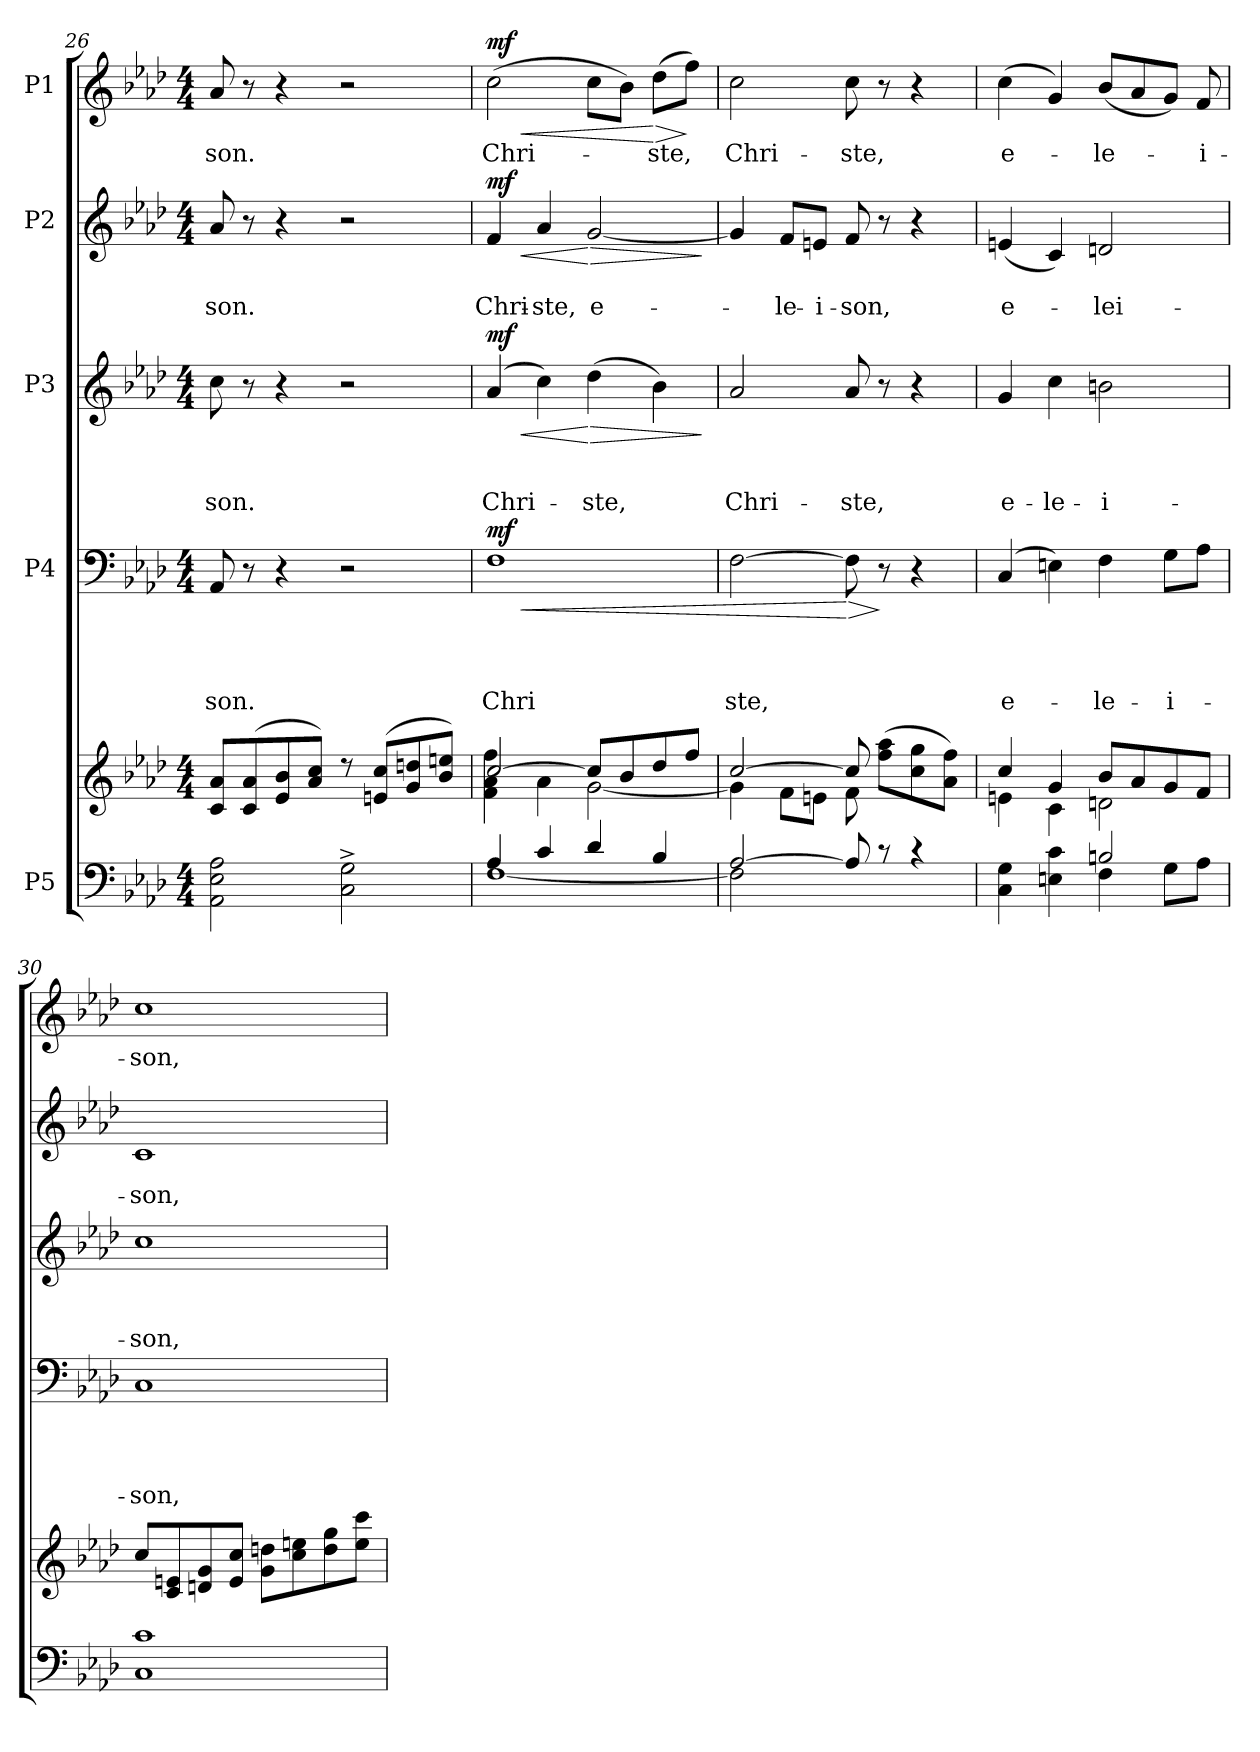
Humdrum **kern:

**kern	**kern	**kern	**text	**text	**text	**text	**dynam	**kern	**text	**text	**text	**dynam	**kern	**text	**text	**dynam	**kern	**text	**dynam
*part5	*part5	*part4	*part4	*part4	*part4	*part4	*part4	*part3	*part3	*part3	*part3	*part3	*part2	*part2	*part2	*part2	*part1	*part1	*part1
*staff6	*staff5	*staff4	*staff4	*staff4	*staff4	*staff4	*staff4	*staff3	*staff3	*staff3	*staff3	*staff3	*staff2	*staff2	*staff2	*staff2	*staff1	*staff1	*staff1
*I"P5	*	*I"P4	*	*	*	*	*	*I"P3	*	*	*	*	*I"P2	*	*	*	*I"P1	*	*
*clefF4	*clefG2	*clefF4	*	*	*	*	*	*clefG2	*	*	*	*	*clefG2	*	*	*	*clefG2	*	*
*	*	*	*	*	*	*	*	*ITrd7c12	*	*	*	*	*	*	*	*	*	*	*
*k[b-e-a-d-]	*k[b-e-a-d-]	*k[b-e-a-d-]	*	*	*	*	*	*k[b-e-a-d-]	*	*	*	*	*k[b-e-a-d-]	*	*	*	*k[b-e-a-d-]	*	*
*A-:	*A-:	*A-:	*	*	*	*	*	*A-:	*	*	*	*	*A-:	*	*	*	*A-:	*	*
*M4/4	*M4/4	*M4/4	*	*	*	*	*	*M4/4	*	*	*	*	*M4/4	*	*	*	*M4/4	*	*
=26	=26	=26	=26	=26	=26	=26	=26	=26	=26	=26	=26	=26	=26	=26	=26	=26	=26	=26	=26
*^	*^	*	*	*	*	*	*	*	*	*	*	*	*	*	*	*	*	*	*
!	!	!	!	!	!	!	!	!LO:LY:b	!	!	!	!	!LO:LY:b	!	!	!	!LO:LY:b	!	!	!LO:LY:b	!
2AA-\ 2E-\ 2A-\	1ryy	8c/ 8a-/L	1ryy	8AA-/	.	.	.	-son.	.	8c\	.	.	-son.	.	8a-/	.	-son.	.	8a-/	-son.	.
.	.	(<8c/ 8a-/	.	8r	.	.	.	.	.	8r	.	.	.	.	8r	.	.	.	8r	.	.
.	.	8e-/ 8b-/	.	4r	.	.	.	.	.	4r	.	.	.	.	4r	.	.	.	4r	.	.
.	.	8a-/ 8cc/J)	.	.	.	.	.	.	.	.	.	.	.	.	.	.	.	.	.	.	.
2C\^> 2G\^>	.	8r	.	2r	.	.	.	.	.	2r	.	.	.	.	2r	.	.	.	2r	.	.
.	.	(<8en/ 8cc/L	.	.	.	.	.	.	.	.	.	.	.	.	.	.	.	.	.	.	.
.	.	8g/ 8ddn/	.	.	.	.	.	.	.	.	.	.	.	.	.	.	.	.	.	.	.
.	.	8b-/ 8een/J)	.	.	.	.	.	.	.	.	.	.	.	.	.	.	.	.	.	.	.
!!LO:LB:g=z
=27	=27	=27	=27	=27	=27	=27	=27	=27	=27	=27	=27	=27	=27	=27	=27	=27	=27	=27	=27	=27	=27
!	!	!	!	!	!	!	!	!LO:LY:b	!LO:HP:b	!	!	!	!LO:LY:b	!LO:HP:b	!	!	!LO:LY:b	!LO:HP:b	!	!LO:LY:b	!LO:HP:b
!	!	!	!	!	!	!	!	!	!LO:DY:n=1:a	!	!	!	!	!LO:DY:n=1:a	!	!	!	!LO:DY:n=1:a	!	!	!LO:DY:n=1:a
4A-/	[<1F	[>2cc/	4f\ 4a-\ 4ff\	1F	.	.	.	Chri	< mf	(>4A-/	.	.	Chri-	< mf	4f/	.	Chri-	< mf	(>2cc\	Chri-	< mf
!	!	!	!	!	!	!	!	!	!	!	!	!	!	!	!	!	!LO:LY:b	!	!	!	!
4c/	.	.	4a-\	.	.	.	.	.	.	4c\)	.	.	.	.	4a-/	.	-ste,	.	.	.	.
!	!	!	!	!	!	!	!	!	!	!	!	!	!LO:LY:b	!LO:HP:n=1:b	!	!	!LO:LY:b	!LO:HP:n=1:b	!	!	!
4d-/	.	8cc/L]	[<2g\	.	.	.	.	.	.	(>4d-\	.	.	-ste,	[ >	[<2g/	.	e-	[ >	8cc\L	.	.
.	.	8b-/	.	.	.	.	.	.	.	.	.	.	.	.	.	.	.	.	8b-\J)	.	.
!	!	!	!	!	!	!	!	!	!	!	!	!	!	!	!	!	!	!	!	!LO:LY:b	!LO:HP:n=1:b
4B-/	.	8dd-/	.	.	.	.	.	.	.	4B-\)	.	.	.	.	.	.	.	.	(>8dd-\L	-ste,	[ >
.	.	8ff/J	.	.	.	.	.	.	.	.	.	.	.	.	.	.	.	.	8ff\J)	.	]
*v	*v	*	*	*	*	*	*	*	*	*	*	*	*	*	*	*	*	*	*	*	*
*	*v	*v	*	*	*	*	*	*	*	*	*	*	*	*	*	*	*	*	*	*
.	.	.	.	.	.	.	.	.	.	.	.	]	.	.	.	]	.	.	.
=28	=28	=28	=28	=28	=28	=28	=28	=28	=28	=28	=28	=28	=28	=28	=28	=28	=28	=28	=28
*^	*^	*	*	*	*	*	*	*	*	*	*	*	*	*	*	*	*	*	*
!	!	!	!	!	!	!	!	!LO:LY:b	!	!	!	!	!LO:LY:b	!	!	!	!	!	!	!LO:LY:b	!
[>2A-/	2F\]	[>2cc/	4g\]	[>2F\	.	.	.	ste,	.	2A-/	.	.	Chri-	.	4g/]	.	.	.	2cc\	Chri-	.
!	!	!	!	!	!	!	!	!	!	!	!	!	!	!	!	!	!LO:LY:b	!	!	!	!
.	.	.	8f\L	.	.	.	.	.	.	.	.	.	.	.	8f/L	.	-le-	.	.	.	.
!	!	!	!	!	!	!	!	!	!	!	!	!	!	!	!	!	!LO:LY:b	!	!	!	!
.	.	.	8en\J	.	.	.	.	.	.	.	.	.	.	.	8en/J	.	-i-	.	.	.	.
!	!	!	!	!	!	!	!	!	!LO:HP:n=1:b	!	!	!	!LO:LY:b	!	!	!	!LO:LY:b	!	!	!LO:LY:b	!
8A-/]	2ryy	8cc/]	8f\	8F\]	.	.	.	.	[ >	8A-/	.	.	-ste,	.	8f/	.	-son,	.	8cc\	-ste,	.
8rc	.	4.ryy	(>8ff\ 8aa-\L	8r	.	.	.	.	]	8r	.	.	.	.	8r	.	.	.	8r	.	.
4rc	.	.	8cc\ 8gg\	4r	.	.	.	.	.	4r	.	.	.	.	4r	.	.	.	4r	.	.
.	.	.	8a-\ 8ff\J)	.	.	.	.	.	.	.	.	.	.	.	.	.	.	.	.	.	.
=29	=29	=29	=29	=29	=29	=29	=29	=29	=29	=29	=29	=29	=29	=29	=29	=29	=29	=29	=29	=29	=29
!	!	!	!	!	!	!	!	!LO:LY:b	!	!	!	!	!LO:LY:b	!	!	!	!LO:LY:b	!	!	!LO:LY:b	!
2ryy	4C\ 4G\	4cc/	4en\	(<4C/	.	.	.	e-	.	4G/	.	.	e-	.	(<4en/	.	e-	.	(>4cc\	e-	.
!	!	!	!	!	!	!	!	!	!	!	!	!	!LO:LY:b	!	!	!	!	!	!	!	!
.	4En\ 4c\	4g/	4c\	4En\)	.	.	.	.	.	4c\	.	.	-le-	.	4c/)	.	.	.	4g/)	.	.
!	!	!	!	!	!	!	!	!LO:LY:b	!	!	!	!	!LO:LY:b	!	!	!	!LO:LY:b	!	!	!LO:LY:b	!
2Bn/	4F\	8b-/L	2dn\	4F\	.	.	.	-le-	.	2Bn\	.	.	-i-	.	2dn/	.	-lei-	.	(<8b-/L	-le-	.
.	.	8a-/	.	.	.	.	.	.	.	.	.	.	.	.	.	.	.	.	8a-/	.	.
!	!	!	!	!	!	!	!	!LO:LY:b	!	!	!	!	!	!	!	!	!	!	!	!	!
.	8G\L	8g/	.	8G\L	.	.	.	-i-	.	.	.	.	.	.	.	.	.	.	8g/J)	.	.
!	!	!	!	!	!	!	!	!	!	!	!	!	!	!	!	!	!	!	!	!LO:LY:b	!
.	8A-\J	8f/J	.	8A-\J	.	.	.	.	.	.	.	.	.	.	.	.	.	.	8f/	-i-	.
=30	=30	=30	=30	=30	=30	=30	=30	=30	=30	=30	=30	=30	=30	=30	=30	=30	=30	=30	=30	=30	=30
!	!	!	!	!	!	!	!	!LO:LY:b	!	!	!	!	!LO:LY:b	!	!	!	!LO:LY:b	!	!	!LO:LY:b	!
1ryy	1C 1c	8cc/L	2ryy	1C	.	.	.	-son,	.	1c	.	.	-son,	.	1c	.	-son,	.	1cc	-son,	.
.	.	8c/ 8en/	.	.	.	.	.	.	.	.	.	.	.	.	.	.	.	.	.	.	.
.	.	8dn/ 8g/	.	.	.	.	.	.	.	.	.	.	.	.	.	.	.	.	.	.	.
.	.	8e/ 8cc/J	.	.	.	.	.	.	.	.	.	.	.	.	.	.	.	.	.	.	.
.	.	2ryy	8g\ 8ddn\L	.	.	.	.	.	.	.	.	.	.	.	.	.	.	.	.	.	.
.	.	.	8cc\ 8een\	.	.	.	.	.	.	.	.	.	.	.	.	.	.	.	.	.	.
.	.	.	8dd\ 8gg\	.	.	.	.	.	.	.	.	.	.	.	.	.	.	.	.	.	.
.	.	.	8ee\ 8ccc\J	.	.	.	.	.	.	.	.	.	.	.	.	.	.	.	.	.	.
*v	*v	*	*	*	*	*	*	*	*	*	*	*	*	*	*	*	*	*	*	*	*
*	*v	*v	*	*	*	*	*	*	*	*	*	*	*	*	*	*	*	*	*	*
=	=	=	=	=	=	=	=	=	=	=	=	=	=	=	=	=	=	=	=
*-	*-	*-	*-	*-	*-	*-	*-	*-	*-	*-	*-	*-	*-	*-	*-	*-	*-	*-	*-
